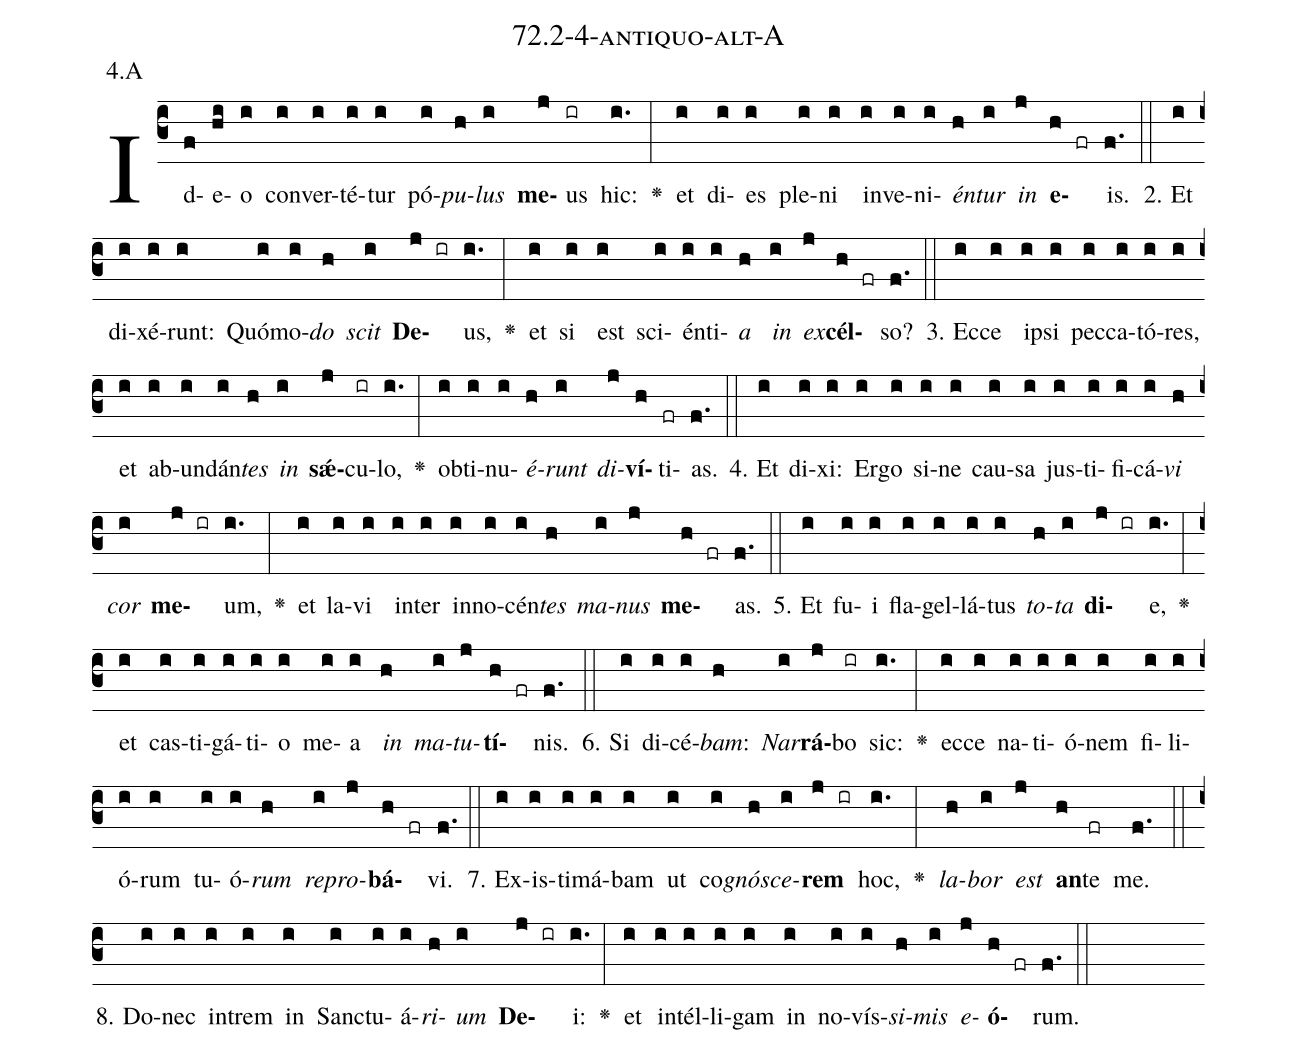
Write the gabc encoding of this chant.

name: 72.2-4-antiquo-alt-A;
annotation: 4.A;
%%
(c3)Id(f)e(hi)o(i) con(i)ver(i)té(i)tur(i) pó(i)<i>pu</i>(h)<i>lus</i>(i) <b>me</b>(j)us(ir) hic:(i.) <v>\greheightstar</v>(:) et(i) di(i)es(i) ple(i)ni(i) in(i)ve(i)ni(i)<i>én</i>(h)<i>tur</i>(i) <i>in</i>(j) <b>e</b>(h fr)is.(f.) (::)
2. Et(i) di(i)xé(i)runt:(i) Quó(i)mo(i)<i>do</i>(h) <i>scit</i>(i) <b>De</b>(j ir)us,(i.) <v>\greheightstar</v>(:) et(i) si(i) est(i) sci(i)én(i)ti(i)<i>a</i>(h) <i>in</i>(i) <i>ex</i>(j)<b>cél</b>(h fr)so?(f.) (::)
3. Ec(i)ce(i) ip(i)si(i) pec(i)ca(i)tó(i)res,(i) et(i) ab(i)un(i)dán(i)<i>tes</i>(h) <i>in</i>(i) <b>sǽ</b>(j)cu(ir)lo,(i.) <v>\greheightstar</v>(:) ob(i)ti(i)nu(i)<i>é</i>(h)<i>runt</i>(i) <i>di</i>(j)<b>ví</b>(h)ti(fr)as.(f.) (::)
4. Et(i) di(i)xi:(i) Er(i)go(i) si(i)ne(i) cau(i)sa(i) jus(i)ti(i)fi(i)cá(i)<i>vi</i>(h) <i>cor</i>(i) <b>me</b>(j ir)um,(i.) <v>\greheightstar</v>(:) et(i) la(i)vi(i) in(i)ter(i) in(i)no(i)cén(i)<i>tes</i>(h) <i>ma</i>(i)<i>nus</i>(j) <b>me</b>(h fr)as.(f.) (::)
5. Et(i) fu(i)i(i) fla(i)gel(i)lá(i)tus(i) <i>to</i>(h)<i>ta</i>(i) <b>di</b>(j ir)e,(i.) <v>\greheightstar</v>(:) et(i) cas(i)ti(i)gá(i)ti(i)o(i) me(i)a(i) <i>in</i>(h) <i>ma</i>(i)<i>tu</i>(j)<b>tí</b>(h fr)nis.(f.) (::)
6. Si(i) di(i)cé(i)<i>bam</i>:(h) <i>Nar</i>(i)<b>rá</b>(j)bo(ir) sic:(i.) <v>\greheightstar</v>(:) ec(i)ce(i) na(i)ti(i)ó(i)nem(i) fi(i)li(i)ó(i)rum(i) tu(i)ó(i)<i>rum</i>(h) <i>re</i>(i)<i>pro</i>(j)<b>bá</b>(h fr)vi.(f.) (::)
7. Ex(i)is(i)ti(i)má(i)bam(i) ut(i) co(i)<i>gnó</i>(h)<i>sce</i>(i)<b>rem</b>(j ir) hoc,(i.) <v>\greheightstar</v>(:) <i>la</i>(h)<i>bor</i>(i) <i>est</i>(j) <b>an</b>(h)te(fr) me.(f.) (::)
8. Do(i)nec(i) in(i)trem(i) in(i) Sanc(i)tu(i)á(i)<i>ri</i>(h)<i>um</i>(i) <b>De</b>(j ir)i:(i.) <v>\greheightstar</v>(:) et(i) in(i)tél(i)li(i)gam(i) in(i) no(i)vís(i)<i>si</i>(h)<i>mis</i>(i) <i>e</i>(j)<b>ó</b>(h fr)rum.(f.) (::)
